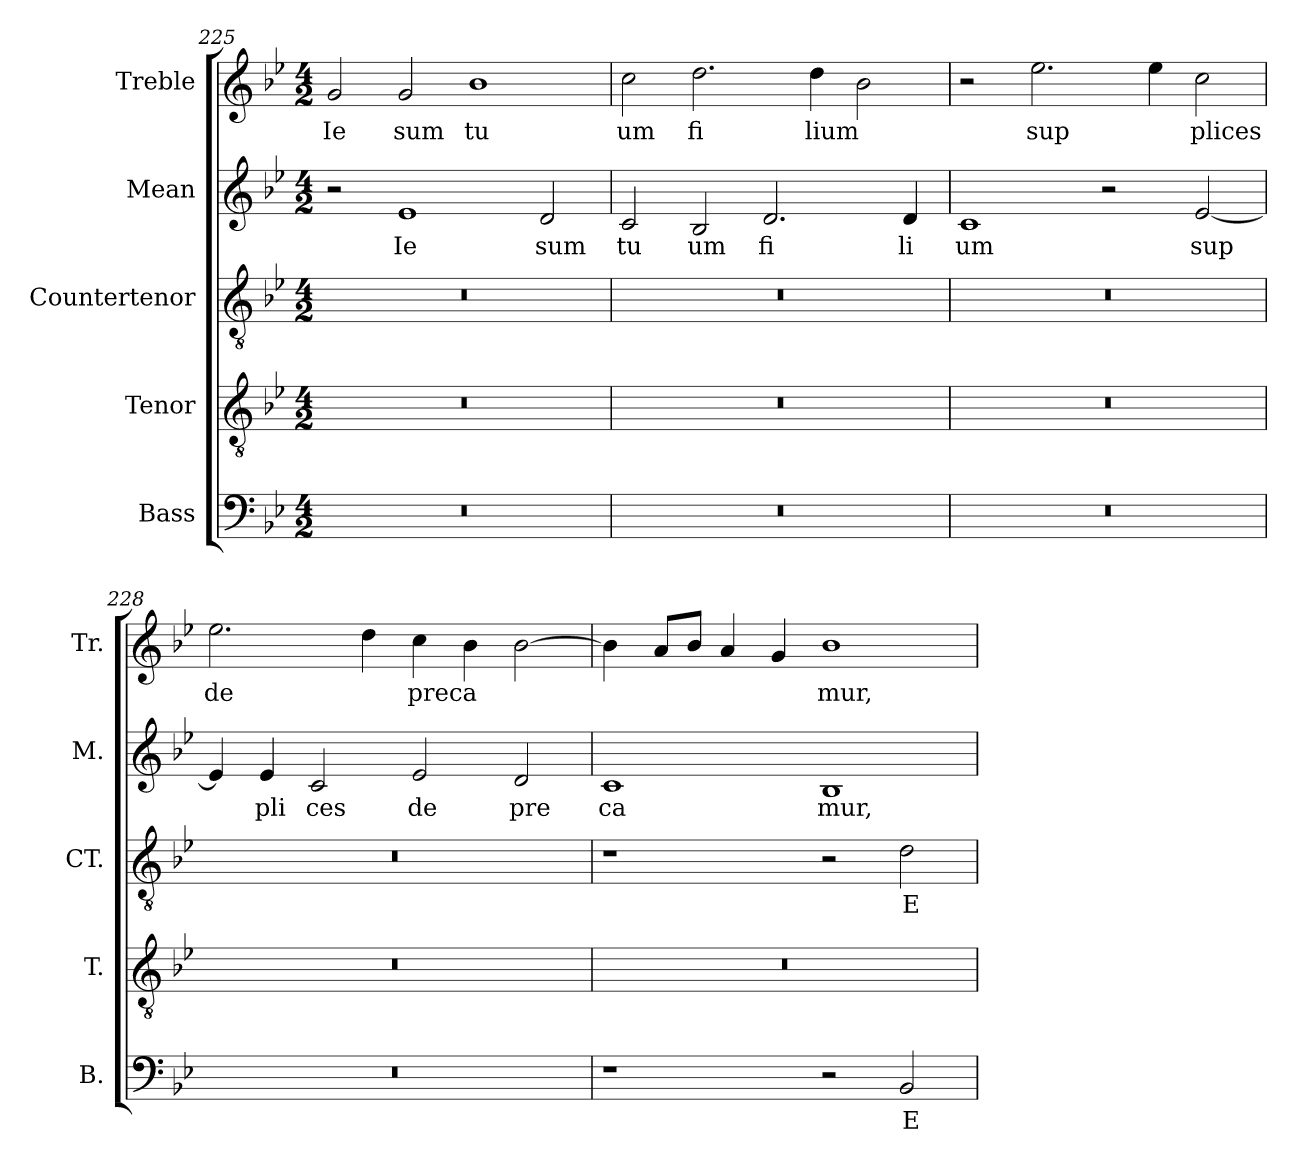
**kern	**text	**kern	**kern	**text	**kern	**text	**kern	**text
*part5	*part5	*part4	*part3	*part3	*part2	*part2	*part1	*part1
*staff5	*staff5	*staff4	*staff3	*staff3	*staff2	*staff2	*staff1	*staff1
*I"Bass	*	*I"Tenor	*I"Countertenor	*	*I"Mean	*	*I"Treble	*
*I'B.	*	*I'T.	*I'CT.	*	*I'M.	*	*I'Tr.	*
*clefF4	*	*clefGv2	*clefGv2	*	*clefG2	*	*clefG2	*
*	*	*ITrd7c12	*ITrd7c12	*	*	*	*	*
*k[b-e-]	*	*k[b-e-]	*k[b-e-]	*	*k[b-e-]	*	*k[b-e-]	*
*g:	*	*g:	*g:	*	*g:	*	*g:	*
*M4/2	*	*M4/2	*M4/2	*	*M4/2	*	*M4/2	*
=225	=225	=225	=225	=225	=225	=225	=225	=225
!LO:N:vis=1	!	!LO:N:vis=1	!LO:N:vis=1	!	!	!	!	!
!	!	!	!	!	!	!	!	!LO:LY:b:color=#000000
0r	.	0r	0r	.	2r	.	2gi/	Ie
!	!	!	!	!	!	!LO:LY:b:color=#000000	!	!
!	!	!	!	!	!	!	!	!LO:LY:b:color=#000000
.	.	.	.	.	1e-i	Ie	2gi/	sum
!	!	!	!	!	!	!	!	!LO:LY:b:color=#000000
.	.	.	.	.	.	.	1b-i	tu
!	!	!	!	!	!	!LO:LY:b:color=#000000	!	!
.	.	.	.	.	2di/	sum	.	.
=226	=226	=226	=226	=226	=226	=226	=226	=226
!LO:N:vis=1	!	!LO:N:vis=1	!LO:N:vis=1	!	!	!	!	!
!	!	!	!	!	!	!LO:LY:b:color=#000000	!	!
!	!	!	!	!	!	!	!	!LO:LY:b:color=#000000
0r	.	0r	0r	.	2ci/	tu	2cci\	um
!	!	!	!	!	!	!LO:LY:b:color=#000000	!	!
!	!	!	!	!	!	!	!	!LO:LY:b:color=#000000
.	.	.	.	.	2B-i/	um	2.ddi\	fi
!	!	!	!	!	!	!LO:LY:b:color=#000000	!	!
.	.	.	.	.	2.di/	fi	.	.
!	!	!	!	!	!	!	!	!LO:LY:b:color=#000000
.	.	.	.	.	.	.	4ddi\	lium
.	.	.	.	.	.	.	2b-i\	.
!	!	!	!	!	!	!LO:LY:b:color=#000000	!	!
.	.	.	.	.	4di/	li	.	.
=227	=227	=227	=227	=227	=227	=227	=227	=227
!LO:N:vis=1	!	!LO:N:vis=1	!LO:N:vis=1	!	!	!	!	!
!	!	!	!	!	!	!LO:LY:b:color=#000000	!	!
0r	.	0r	0r	.	1ci	um	2r	.
!	!	!	!	!	!	!	!	!LO:LY:b:color=#000000
.	.	.	.	.	.	.	2.ee-i\	sup
.	.	.	.	.	2r	.	.	.
.	.	.	.	.	.	.	4ee-i\	.
!	!	!	!	!	!	!LO:LY:b:color=#000000	!	!
!	!	!	!	!	!	!	!	!LO:LY:b:color=#000000
.	.	.	.	.	[<2e-i/	sup	2cci\	plices
=228	=228	=228	=228	=228	=228	=228	=228	=228
!LO:N:vis=1	!	!LO:N:vis=1	!LO:N:vis=1	!	!	!	!	!
!	!	!	!	!	!	!	!	!LO:LY:b:color=#000000
0r	.	0r	0r	.	4e-i/]	.	2.ee-i\	de
!	!	!	!	!	!	!LO:LY:b:color=#000000	!	!
.	.	.	.	.	4e-i/	pli	.	.
!	!	!	!	!	!	!LO:LY:b:color=#000000	!	!
.	.	.	.	.	2ci/	ces	.	.
.	.	.	.	.	.	.	4ddi\	.
!	!	!	!	!	!	!LO:LY:b:color=#000000	!	!
!	!	!	!	!	!	!	!	!LO:LY:b:color=#000000
.	.	.	.	.	2e-i/	de	4cci\	preca
.	.	.	.	.	.	.	4b-i\	.
!	!	!	!	!	!	!LO:LY:b:color=#000000	!	!
.	.	.	.	.	2di/	pre	[>2b-i\	.
!!LO:LB:g=z
=229	=229	=229	=229	=229	=229	=229	=229	=229
!	!	!LO:N:vis=1	!	!	!	!	!	!
!	!	!	!	!	!	!LO:LY:b:color=#000000	!	!
1r	.	0r	1r	.	1ci	ca	4b-i\]	.
.	.	.	.	.	.	.	8ai/L	.
.	.	.	.	.	.	.	8b-i/J	.
.	.	.	.	.	.	.	4ai/	.
.	.	.	.	.	.	.	4gi/	.
!	!	!	!	!	!	!LO:LY:b:color=#000000	!	!
!	!	!	!	!	!	!	!	!LO:LY:b:color=#000000
2r	.	.	2r	.	1B-i	mur,	1b-i	mur,
!	!LO:LY:b:color=#000000	!	!	!	!	!	!	!
!	!	!	!	!LO:LY:b:color=#000000	!	!	!	!
2BB-i/	E	.	2Di\	E	.	.	.	.
=	=	=	=	=	=	=	=	=
*-	*-	*-	*-	*-	*-	*-	*-	*-
